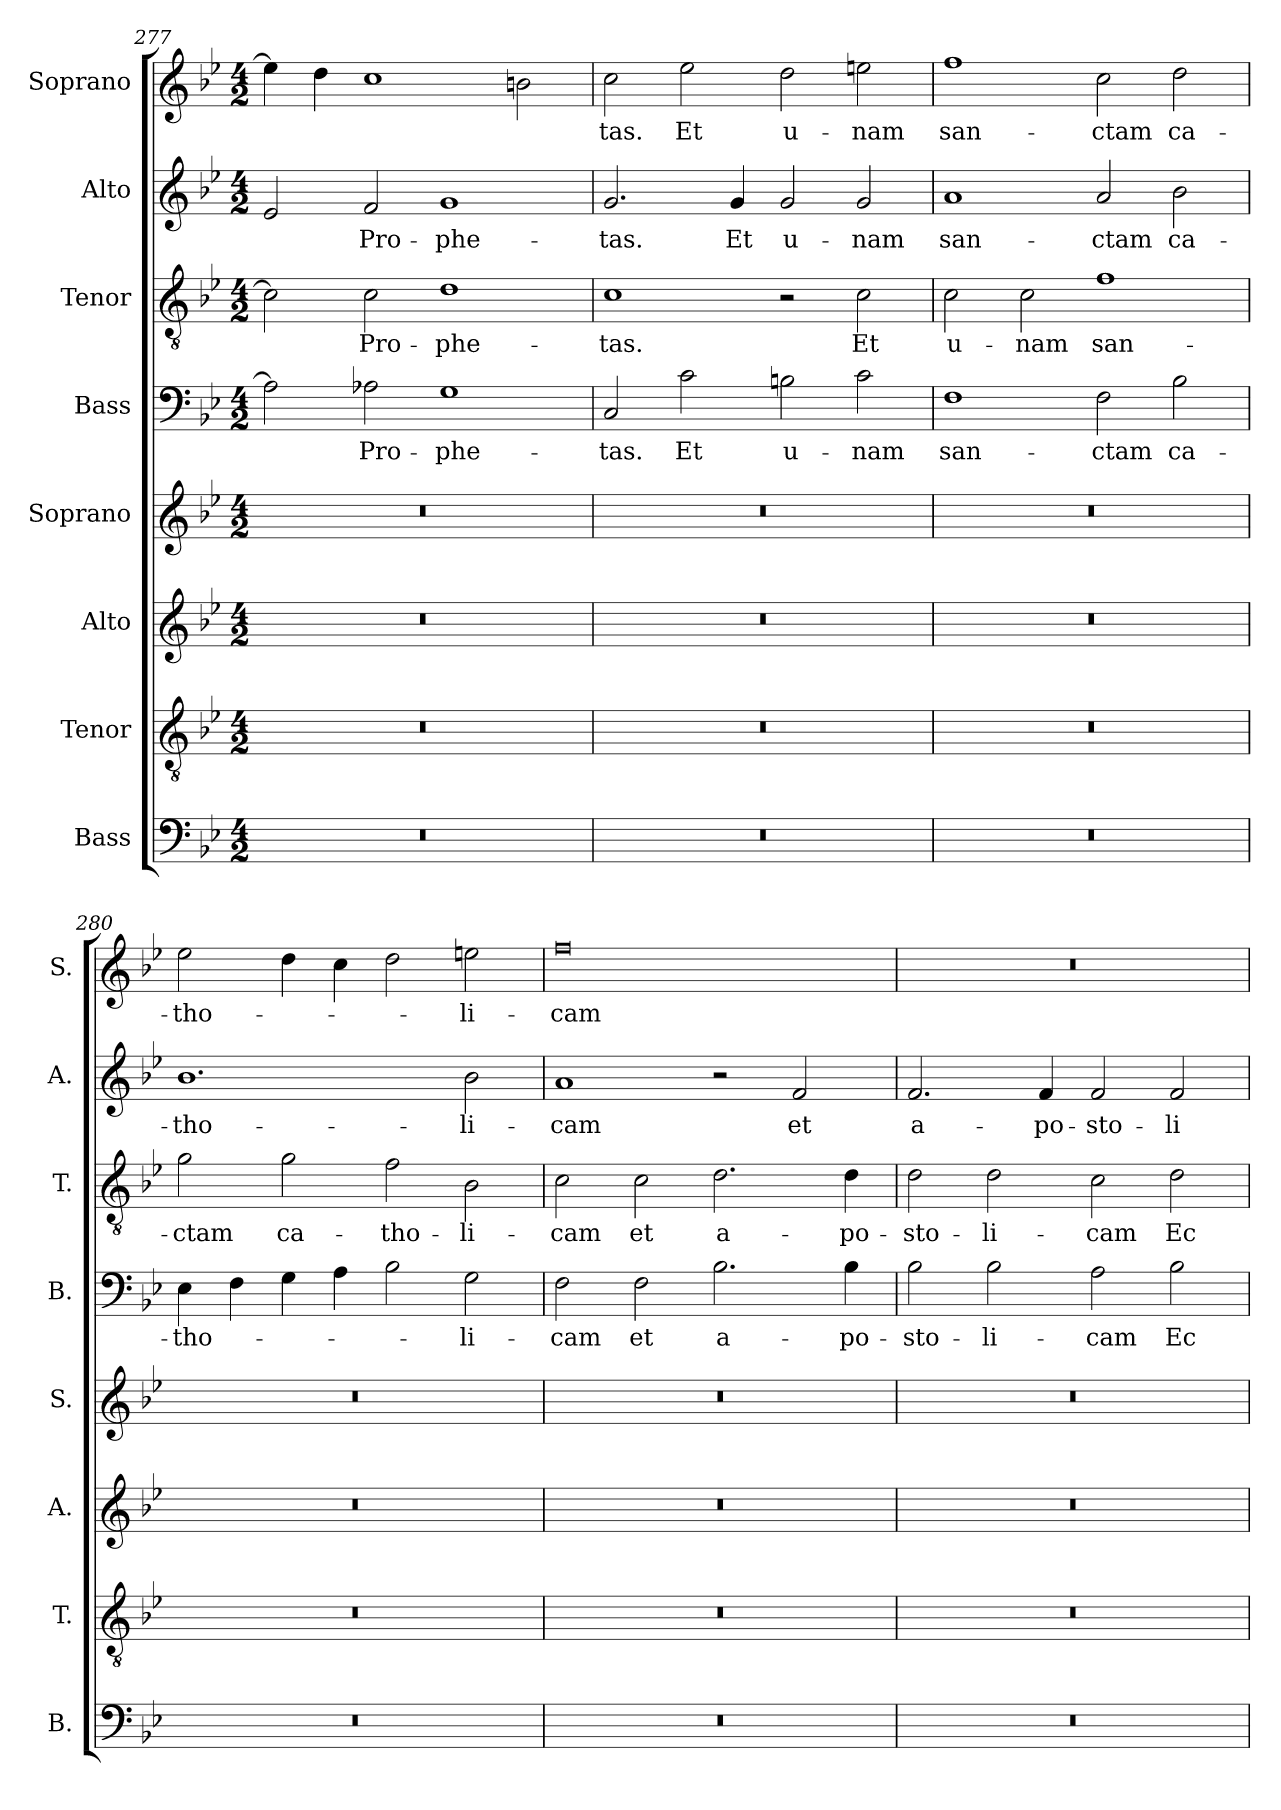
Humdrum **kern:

**kern	**kern	**kern	**kern	**kern	**text	**kern	**text	**kern	**text	**kern	**text
*part8	*part7	*part6	*part5	*part4	*part4	*part3	*part3	*part2	*part2	*part1	*part1
*staff8	*staff7	*staff6	*staff5	*staff4	*staff4	*staff3	*staff3	*staff2	*staff2	*staff1	*staff1
*I"Bass	*I"Tenor	*I"Alto	*I"Soprano	*I"Bass	*	*I"Tenor	*	*I"Alto	*	*I"Soprano	*
*I'B.	*I'T.	*I'A.	*I'S.	*I'B.	*	*I'T.	*	*I'A.	*	*I'S.	*
*clefF4	*clefGv2	*clefG2	*clefG2	*clefF4	*	*clefGv2	*	*clefG2	*	*clefG2	*
*	*ITrd7c12	*	*	*	*	*ITrd7c12	*	*	*	*	*
*k[b-e-]	*k[b-e-]	*k[b-e-]	*k[b-e-]	*k[b-e-]	*	*k[b-e-]	*	*k[b-e-]	*	*k[b-e-]	*
*B-:	*B-:	*B-:	*B-:	*B-:	*	*B-:	*	*B-:	*	*B-:	*
*M4/2	*M4/2	*M4/2	*M4/2	*M4/2	*	*M4/2	*	*M4/2	*	*M4/2	*
=277	=277	=277	=277	=277	=277	=277	=277	=277	=277	=277	=277
!LO:N:vis=1	!LO:N:vis=1	!LO:N:vis=1	!LO:N:vis=1	!	!	!	!	!	!	!	!
0r	0r	0r	0r	2A-i\]	.	2Ci\]	.	2e-i/	.	4ee-i\]	.
.	.	.	.	.	.	.	.	.	.	4ddi\	.
!	!	!	!	!	!LO:LY:b:color=#000000	!	!	!	!	!	!
!	!	!	!	!	!	!	!LO:LY:b:color=#000000	!	!	!	!
!	!	!	!	!	!	!	!	!	!LO:LY:b:color=#000000	!	!
.	.	.	.	2A-Xi\	Pro-	2Ci\	Pro-	2fi/	Pro-	1cci	.
!	!	!	!	!	!LO:LY:b:color=#000000	!	!	!	!	!	!
!	!	!	!	!	!	!	!LO:LY:b:color=#000000	!	!	!	!
!	!	!	!	!	!	!	!	!	!LO:LY:b:color=#000000	!	!
.	.	.	.	1Gi	-phe-	1Di	-phe-	1gi	-phe-	.	.
.	.	.	.	.	.	.	.	.	.	2bni\	.
=278	=278	=278	=278	=278	=278	=278	=278	=278	=278	=278	=278
!LO:N:vis=1	!LO:N:vis=1	!LO:N:vis=1	!LO:N:vis=1	!	!	!	!	!	!	!	!
!	!	!	!	!	!LO:LY:b:color=#000000	!	!	!	!	!	!
!	!	!	!	!	!	!	!LO:LY:b:color=#000000	!	!	!	!
!	!	!	!	!	!	!	!	!	!LO:LY:b:color=#000000	!	!
!	!	!	!	!	!	!	!	!	!	!	!LO:LY:b:color=#000000
0r	0r	0r	0r	2Ci/	-tas.	1Ci	-tas.	2.gi/	-tas.	2cci\	-tas.
!	!	!	!	!	!LO:LY:b:color=#000000	!	!	!	!	!	!
!	!	!	!	!	!	!	!	!	!	!	!LO:LY:b:color=#000000
.	.	.	.	2ci\	Et	.	.	.	.	2ee-i\	Et
!	!	!	!	!	!	!	!	!	!LO:LY:b:color=#000000	!	!
.	.	.	.	.	.	.	.	4gi/	Et	.	.
!	!	!	!	!	!LO:LY:b:color=#000000	!	!	!	!	!	!
!	!	!	!	!	!	!	!	!	!LO:LY:b:color=#000000	!	!
!	!	!	!	!	!	!	!	!	!	!	!LO:LY:b:color=#000000
.	.	.	.	2Bni\	u-	2r	.	2gi/	u-	2ddi\	u-
!	!	!	!	!	!LO:LY:b:color=#000000	!	!	!	!	!	!
!	!	!	!	!	!	!	!LO:LY:b:color=#000000	!	!	!	!
!	!	!	!	!	!	!	!	!	!LO:LY:b:color=#000000	!	!
!	!	!	!	!	!	!	!	!	!	!	!LO:LY:b:color=#000000
.	.	.	.	2ci\	-nam	2Ci\	Et	2gi/	-nam	2eeni\	-nam
=279	=279	=279	=279	=279	=279	=279	=279	=279	=279	=279	=279
!LO:N:vis=1	!LO:N:vis=1	!LO:N:vis=1	!LO:N:vis=1	!	!	!	!	!	!	!	!
!	!	!	!	!	!LO:LY:b:color=#000000	!	!	!	!	!	!
!	!	!	!	!	!	!	!LO:LY:b:color=#000000	!	!	!	!
!	!	!	!	!	!	!	!	!	!LO:LY:b:color=#000000	!	!
!	!	!	!	!	!	!	!	!	!	!	!LO:LY:b:color=#000000
0r	0r	0r	0r	1Fi	san-	2Ci\	u-	1ai	san-	1ffi	san-
!	!	!	!	!	!	!	!LO:LY:b:color=#000000	!	!	!	!
.	.	.	.	.	.	2Ci\	-nam	.	.	.	.
!	!	!	!	!	!LO:LY:b:color=#000000	!	!	!	!	!	!
!	!	!	!	!	!	!	!LO:LY:b:color=#000000	!	!	!	!
!	!	!	!	!	!	!	!	!	!LO:LY:b:color=#000000	!	!
!	!	!	!	!	!	!	!	!	!	!	!LO:LY:b:color=#000000
.	.	.	.	2Fi\	-ctam	1Fi	san-	2ai/	-ctam	2cci\	-ctam
!	!	!	!	!	!LO:LY:b:color=#000000	!	!	!	!	!	!
!	!	!	!	!	!	!	!	!	!LO:LY:b:color=#000000	!	!
!	!	!	!	!	!	!	!	!	!	!	!LO:LY:b:color=#000000
.	.	.	.	2B-i\	ca-	.	.	2b-i\	ca-	2ddi\	ca-
=280	=280	=280	=280	=280	=280	=280	=280	=280	=280	=280	=280
!LO:N:vis=1	!LO:N:vis=1	!LO:N:vis=1	!LO:N:vis=1	!	!	!	!	!	!	!	!
!	!	!	!	!	!LO:LY:b:color=#000000	!	!	!	!	!	!
!	!	!	!	!	!	!	!LO:LY:b:color=#000000	!	!	!	!
!	!	!	!	!	!	!	!	!	!LO:LY:b:color=#000000	!	!
!	!	!	!	!	!	!	!	!	!	!	!LO:LY:b:color=#000000
0r	0r	0r	0r	4E-i\	-tho-	2Gi\	-ctam	1.b-i	-tho-	2ee-i\	-tho-
.	.	.	.	4Fi\	.	.	.	.	.	.	.
!	!	!	!	!	!	!	!LO:LY:b:color=#000000	!	!	!	!
.	.	.	.	4Gi\	.	2Gi\	ca-	.	.	4ddi\	.
.	.	.	.	4Ai\	.	.	.	.	.	4cci\	.
!	!	!	!	!	!	!	!LO:LY:b:color=#000000	!	!	!	!
.	.	.	.	2B-i\	.	2Fi\	-tho-	.	.	2ddi\	.
!	!	!	!	!	!LO:LY:b:color=#000000	!	!	!	!	!	!
!	!	!	!	!	!	!	!LO:LY:b:color=#000000	!	!	!	!
!	!	!	!	!	!	!	!	!	!LO:LY:b:color=#000000	!	!
!	!	!	!	!	!	!	!	!	!	!	!LO:LY:b:color=#000000
.	.	.	.	2Gi\	-li-	2BB-i\	-li-	2b-i\	-li-	2eeni\	-li-
=281	=281	=281	=281	=281	=281	=281	=281	=281	=281	=281	=281
!LO:N:vis=1	!LO:N:vis=1	!LO:N:vis=1	!LO:N:vis=1	!	!	!	!	!	!	!	!
!	!	!	!	!	!LO:LY:b:color=#000000	!	!	!	!	!	!
!	!	!	!	!	!	!	!LO:LY:b:color=#000000	!	!	!	!
!	!	!	!	!	!	!	!	!	!LO:LY:b:color=#000000	!	!
!	!	!	!	!	!	!	!	!	!	!	!LO:LY:b:color=#000000
0r	0r	0r	0r	2Fi\	-cam	2Ci\	-cam	1ai	-cam	0ffi	-cam
!	!	!	!	!	!LO:LY:b:color=#000000	!	!	!	!	!	!
!	!	!	!	!	!	!	!LO:LY:b:color=#000000	!	!	!	!
.	.	.	.	2Fi\	et	2Ci\	et	.	.	.	.
!	!	!	!	!	!LO:LY:b:color=#000000	!	!	!	!	!	!
!	!	!	!	!	!	!	!LO:LY:b:color=#000000	!	!	!	!
.	.	.	.	2.B-i\	a-	2.Di\	a-	2r	.	.	.
!	!	!	!	!	!	!	!	!	!LO:LY:b:color=#000000	!	!
.	.	.	.	.	.	.	.	2fi/	et	.	.
!	!	!	!	!	!LO:LY:b:color=#000000	!	!	!	!	!	!
!	!	!	!	!	!	!	!LO:LY:b:color=#000000	!	!	!	!
.	.	.	.	4B-i\	-po-	4Di\	-po-	.	.	.	.
=282	=282	=282	=282	=282	=282	=282	=282	=282	=282	=282	=282
!LO:N:vis=1	!LO:N:vis=1	!LO:N:vis=1	!LO:N:vis=1	!	!	!	!	!	!	!	!
!	!	!	!	!	!LO:LY:b:color=#000000	!	!	!	!	!	!
!	!	!	!	!	!	!	!LO:LY:b:color=#000000	!	!	!	!
!	!	!	!	!	!	!	!	!	!LO:LY:b:color=#000000	!LO:N:vis=1	!
0r	0r	0r	0r	2B-i\	-sto-	2Di\	-sto-	2.fi/	a-	0r	.
!	!	!	!	!	!LO:LY:b:color=#000000	!	!	!	!	!	!
!	!	!	!	!	!	!	!LO:LY:b:color=#000000	!	!	!	!
.	.	.	.	2B-i\	-li-	2Di\	-li-	.	.	.	.
!	!	!	!	!	!	!	!	!	!LO:LY:b:color=#000000	!	!
.	.	.	.	.	.	.	.	4fi/	-po-	.	.
!	!	!	!	!	!LO:LY:b:color=#000000	!	!	!	!	!	!
!	!	!	!	!	!	!	!LO:LY:b:color=#000000	!	!	!	!
!	!	!	!	!	!	!	!	!	!LO:LY:b:color=#000000	!	!
.	.	.	.	2Ai\	-cam	2Ci\	-cam	2fi/	-sto-	.	.
!	!	!	!	!	!LO:LY:b:color=#000000	!	!	!	!	!	!
!	!	!	!	!	!	!	!LO:LY:b:color=#000000	!	!	!	!
!	!	!	!	!	!	!	!	!	!LO:LY:b:color=#000000	!	!
.	.	.	.	2B-i\	Ec-	2Di\	Ec-	2fi/	-li-	.	.
=	=	=	=	=	=	=	=	=	=	=	=
*-	*-	*-	*-	*-	*-	*-	*-	*-	*-	*-	*-
